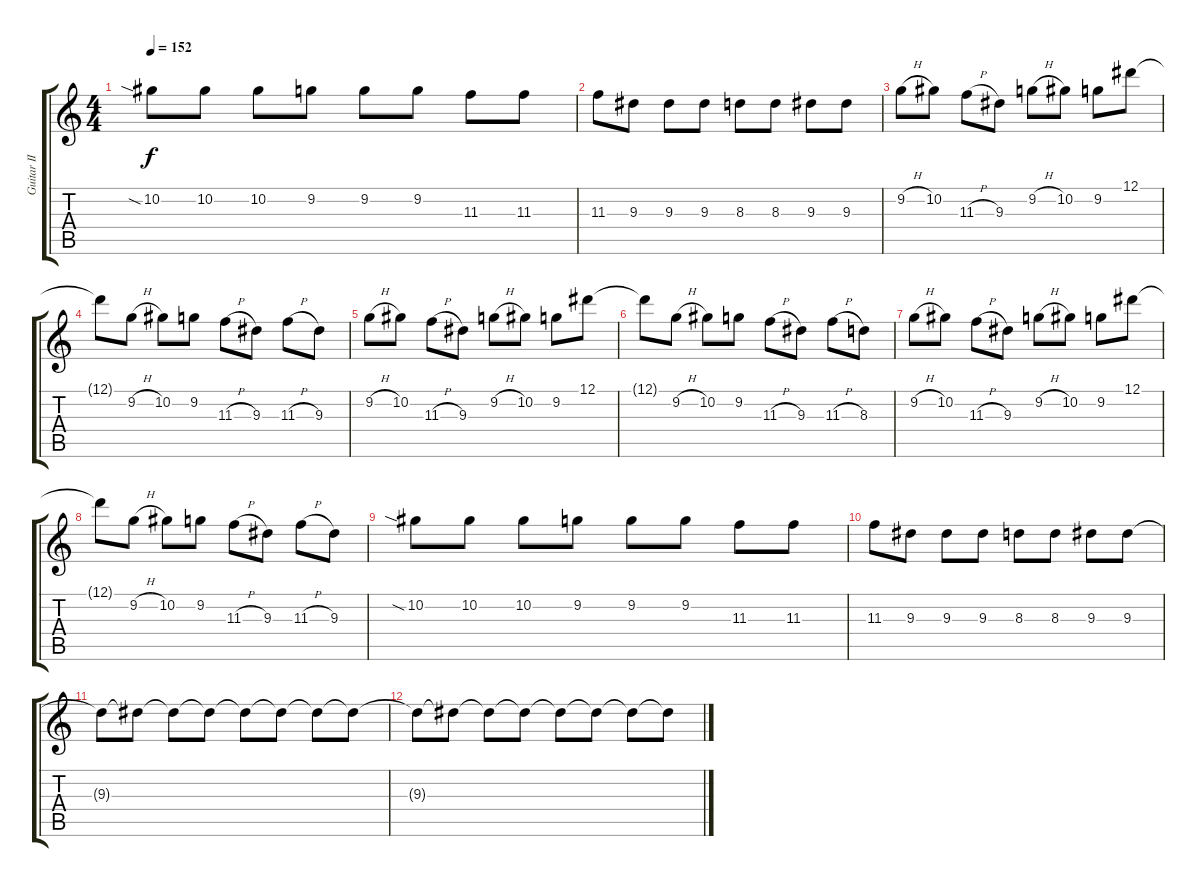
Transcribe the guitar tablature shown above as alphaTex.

\track ("Guitar II" "Guitar II") {instrument distortionguitar}
\staff {score tabs}
\tuning (Eb4 Bb3 Gb3 Db3 Ab2 Db2) {hide}
\ts (4 4)
\tempo 152
\clef g2
\ks c
10.2{sia}.8{dy f} 10.2.8 10.2.8 9.2.8 9.2.8 9.2.8 11.3.8 11.3.8 |
11.3.8 9.3.8 9.3.8 9.3.8 8.3.8 8.3.8 9.3.8 9.3.8 |
9.2{h}.8 10.2.8 11.3{h}.8 9.3.8 9.2{h}.8 10.2.8 9.2.8 12.1.8 |
12.1{t}.8 9.2{h}.8 10.2.8 9.2.8 11.3{h}.8 9.3.8 11.3{h}.8 9.3.8 |
9.2{h}.8 10.2.8 11.3{h}.8 9.3.8 9.2{h}.8 10.2.8 9.2.8 12.1.8 |
12.1{t}.8 9.2{h}.8 10.2.8 9.2.8 11.3{h}.8 9.3.8 11.3{h}.8 8.3.8 |
9.2{h}.8 10.2.8 11.3{h}.8 9.3.8 9.2{h}.8 10.2.8 9.2.8 12.1.8 |
12.1{t}.8 9.2{h}.8 10.2.8 9.2.8 11.3{h}.8 9.3.8 11.3{h}.8 9.3.8 |
10.2{sia}.8 10.2.8 10.2.8 9.2.8 9.2.8 9.2.8 11.3.8 11.3.8 |
11.3.8 9.3.8 9.3.8 9.3.8 8.3.8 8.3.8 9.3.8 9.3.8{volume 0} |
9.3{t}.8 9.3{t}.8 9.3{t}.8 9.3{t}.8 9.3{t}.8 9.3{t}.8 9.3{t}.8 9.3{t}.8 |
9.3{t}.8 9.3{t}.8 9.3{t}.8 9.3{t}.8 9.3{t}.8 9.3{t}.8 9.3{t}.8 9.3{t}.8
